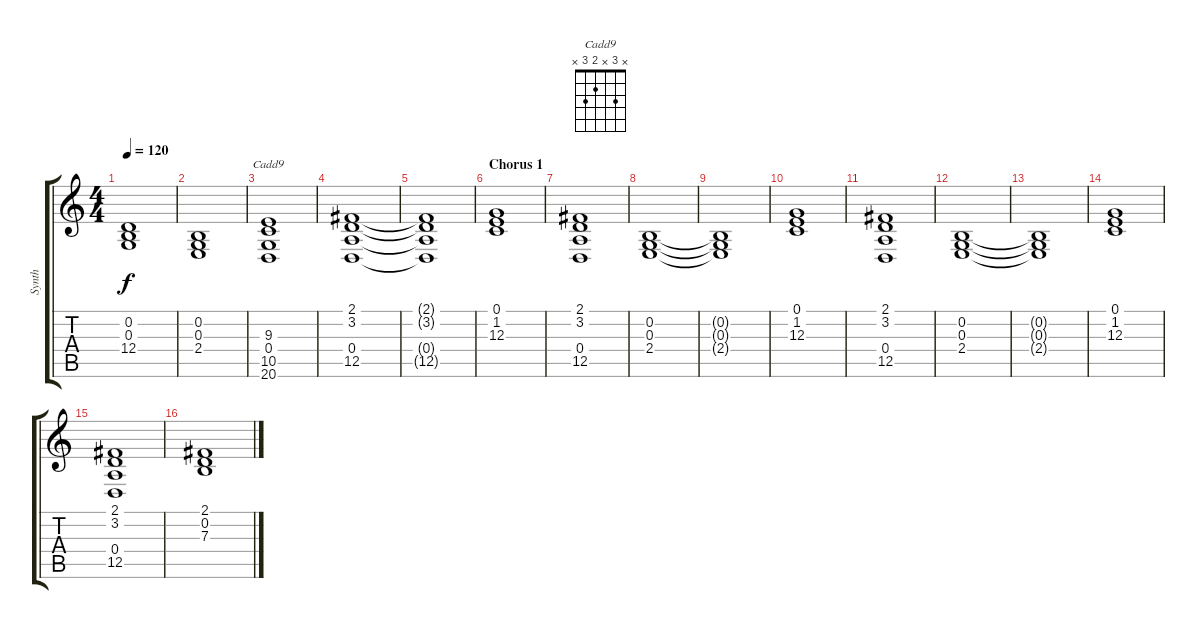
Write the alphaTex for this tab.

\track ("Synth" "Synth") {instrument stringensemble2}
\staff {score tabs}
\tuning (E4 B3 G3 D3 A2 E2) {hide}
\chord ("Cadd9" x 3 x 2 3 x)
\ts (4 4)
\tempo 120
\clef g2
\ks c
(0.2 0.3 12.4).1{dy f} |
(0.2 0.3 2.4).1 |
(9.3 0.4 10.5 20.6).1{ch "Cadd9"} |
(2.1 3.2 0.4 12.5).1 |
(2.1{t} 3.2{t} 0.4{t} 12.5{t}).1 |
\section ("" "Chorus 1")
(0.1 1.2 12.3).1 |
(2.1 3.2 0.4 12.5).1 |
(0.2 0.3 2.4).1 |
(0.2{t} 0.3{t} 2.4{t}).1 |
(0.1 1.2 12.3).1 |
(2.1 3.2 0.4 12.5).1 |
(0.2 0.3 2.4).1 |
(0.2{t} 0.3{t} 2.4{t}).1 |
(0.1 1.2 12.3).1 |
(2.1 3.2 0.4 12.5).1 |
(2.1 0.2 7.3).1
